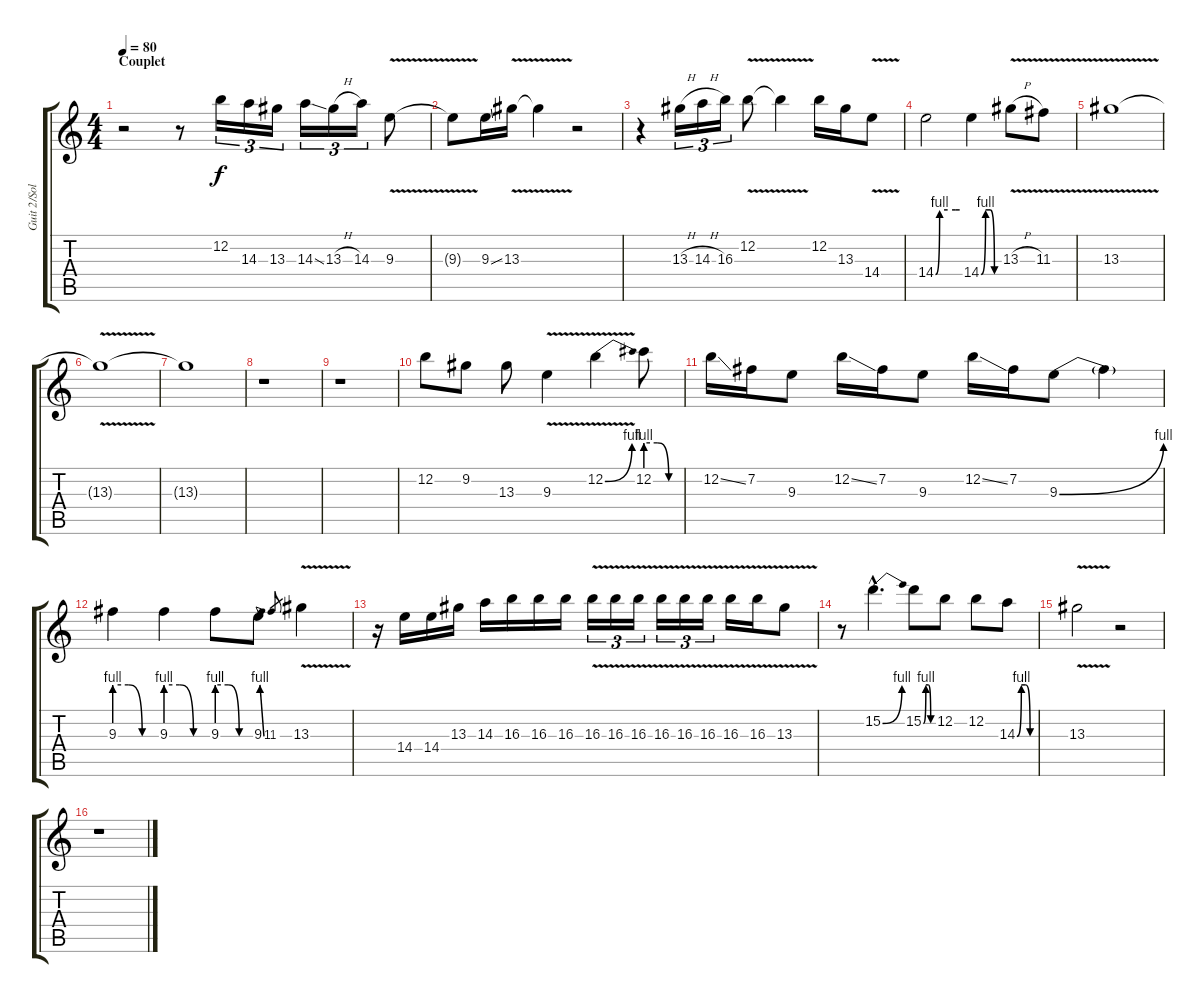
\track ("Guit 2/Solo" "Guit 2/Sol") {instrument overdrivenguitar}
\staff {score tabs}
\tuning (E4 B3 G3 D3 A2 E2) {hide}
\ts (4 4)
\section ("" "Couplet")
\tempo 80
\clef g2
\ks c
r.2{dy f volume 10} r.8 12.2.16{tu (3 2)} 14.3.16{tu (3 2)} 13.3.16{tu (3 2)} 14.3{ss}.16{tu (3 2)} 13.3{h}.16{tu (3 2)} 14.3.16{tu (3 2)} 9.3{v}.8 |
9.3{t}.8 9.3{ss}.16 13.3{v}.16 13.3{v t}.4 r.2 |
r.4 13.3{h}.16{tu (3 2)} 14.3{h}.16{tu (3 2)} 16.3.16{tu (3 2)} 12.2{v}.8 12.2{v t}.4 12.2.16 13.3.16 14.4{v}.8 |
14.4{be (custom 0 0 10 4 30 4 50 4 60 4)}.2 14.4{be (custom 0 0 15 4 30 4 45 0 60 0)}.4 13.3{v h}.8 11.3{v}.8 |
13.3{v}.1 |
13.3{t}.1 |
13.3{t}.1 |
r.1 |
r.1 |
12.2.8 9.2.8 13.3.8 9.3{v}.4 12.2{be (bend 0 0 60 4) v}.4 12.2{be (custom 0 4 20 4 40 0 60 0)}.8 |
12.2{ss}.16 7.2.16 9.3.8 12.2{ss}.16 7.2.16 9.3.8 12.2{ss}.16 7.2.16 9.3{be (bend 0 0 60 4)}.8 9.3{t}.4 |
9.3{be (custom 0 4 20 4 40 0 60 0)}.4 9.3{be (custom 0 4 20 4 40 0 60 0)}.4 9.3{be (custom 0 4 20 4 40 0 60 0)}.8 9.3{be (bend 0 0 60 4)}.8 11.3.8{gr} 13.3{v}.4 |
r.16 14.4.16 14.4.16 13.3.16 14.3.16 16.3.16 16.3.16 16.3.16 16.3{v}.16{tu (3 2)} 16.3{v}.16{tu (3 2)} 16.3{v}.16{tu (3 2)} 16.3{v}.16{tu (3 2)} 16.3{v}.16{tu (3 2)} 16.3{v}.16{tu (3 2)} 16.3{v}.16 16.3{v}.16 13.3{v}.8 |
r.8 15.2{be (bend 0 0 60 4) hac}.4{d} 15.2{be (custom 0 0 15 4 30 4 45 0 60 0)}.8 12.2.8 12.2.8 14.3{be (custom 0 0 15 4 30 4 45 0 60 0)}.8 |
13.3{v}.2 r.2 |
r.1
